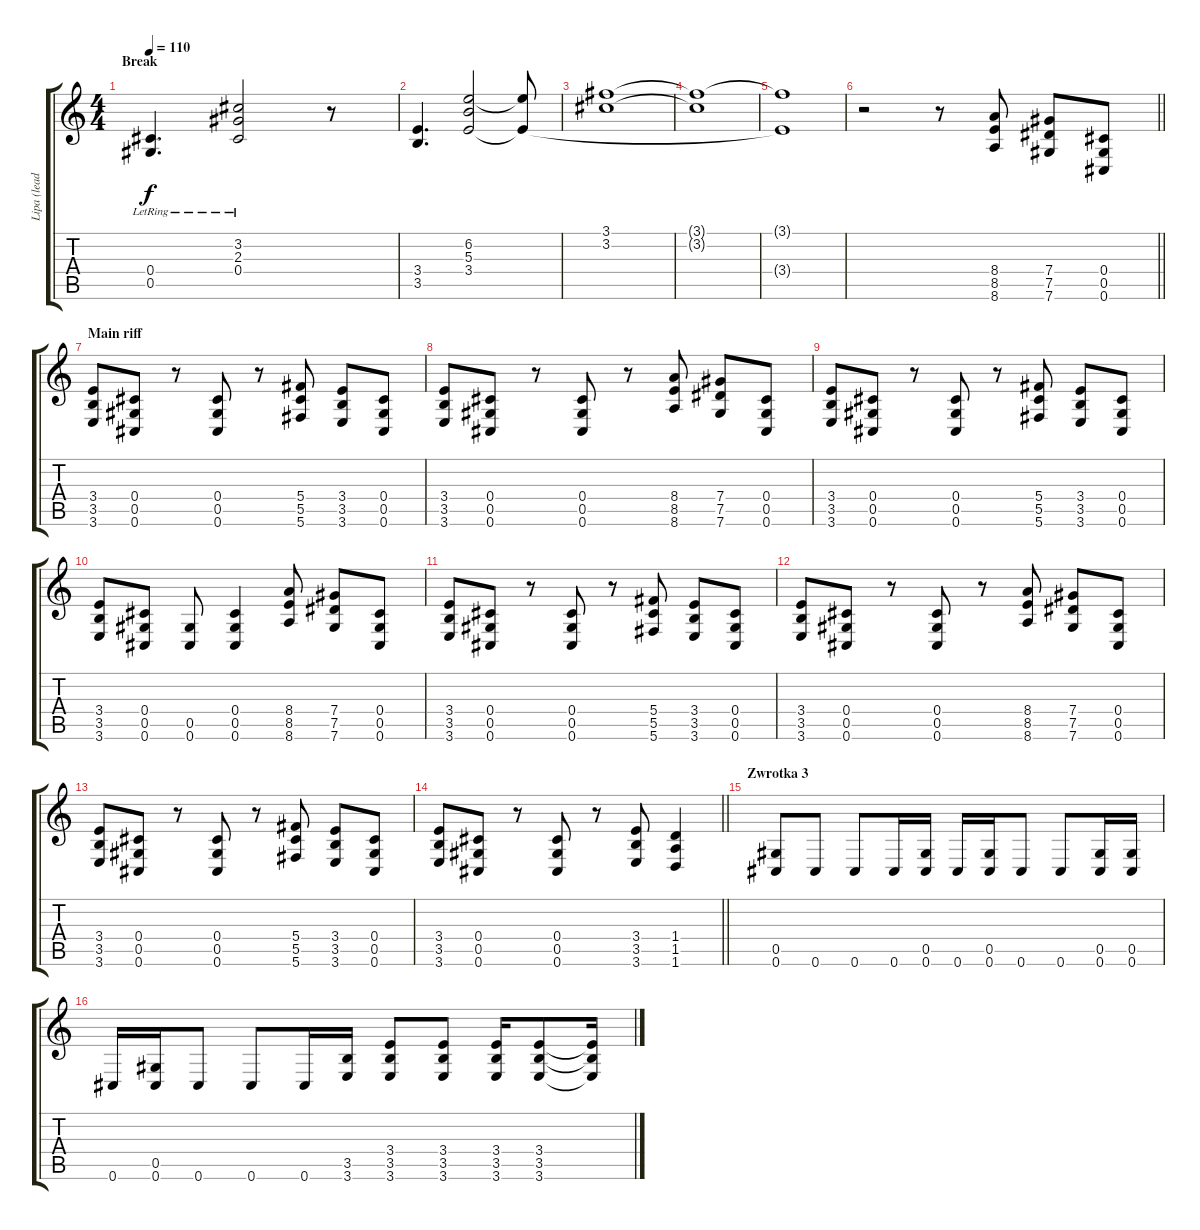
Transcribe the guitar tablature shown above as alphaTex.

\track ("Lipa (lead)" "Lipa (lead") {instrument overdrivenguitar}
\staff {score tabs}
\tuning (Eb4 Bb3 Gb3 Db3 Ab2 Db2) {hide}
\ts (4 4)
\section ("" "Break")
\tempo 110
\clef g2
\ks c
(0.4{lr} 0.5).4{d dy f} (3.2{lr} 2.3{lr} 0.4{lr}).2 r.8 |
(3.4 3.5).4{d} (6.2 5.3 3.4).2 (6.2{t} 3.4{t}).8 |
(3.1 3.2).1{volume 0} |
(3.1{t} 3.2{t}).1 |
(3.1{t} 3.4{t}).1 |
\barLineRight lightlight
r.2 r.8{volume 10} (8.4 8.5 8.6).8 (7.4 7.5 7.6).8 (0.4 0.5 0.6).8 |
\section ("" "Main riff")
(3.4 3.5 3.6).8 (0.4 0.5 0.6).8 r.8 (0.4 0.5 0.6).8 r.8 (5.4 5.5 5.6).8 (3.4 3.5 3.6).8 (0.4 0.5 0.6).8 |
(3.4 3.5 3.6).8 (0.4 0.5 0.6).8 r.8 (0.4 0.5 0.6).8 r.8 (8.4 8.5 8.6).8 (7.4 7.5 7.6).8 (0.4 0.5 0.6).8 |
(3.4 3.5 3.6).8 (0.4 0.5 0.6).8 r.8 (0.4 0.5 0.6).8 r.8 (5.4 5.5 5.6).8 (3.4 3.5 3.6).8 (0.4 0.5 0.6).8 |
(3.4 3.5 3.6).8 (0.4 0.5 0.6).8 (0.5 0.6).8 (0.4 0.5 0.6).4 (8.4 8.5 8.6).8 (7.4 7.5 7.6).8 (0.4 0.5 0.6).8 |
(3.4 3.5 3.6).8 (0.4 0.5 0.6).8 r.8 (0.4 0.5 0.6).8 r.8 (5.4 5.5 5.6).8 (3.4 3.5 3.6).8 (0.4 0.5 0.6).8 |
(3.4 3.5 3.6).8 (0.4 0.5 0.6).8 r.8 (0.4 0.5 0.6).8 r.8 (8.4 8.5 8.6).8 (7.4 7.5 7.6).8 (0.4 0.5 0.6).8 |
(3.4 3.5 3.6).8 (0.4 0.5 0.6).8 r.8 (0.4 0.5 0.6).8 r.8 (5.4 5.5 5.6).8 (3.4 3.5 3.6).8 (0.4 0.5 0.6).8 |
\barLineRight lightlight
(3.4 3.5 3.6).8 (0.4 0.5 0.6).8 r.8 (0.4 0.5 0.6).8 r.8 (3.4 3.5 3.6).8 (1.4 1.5 1.6).4 |
\section ("" "Zwrotka 3")
(0.5 0.6).8 0.6.8 0.6.8 0.6.16 (0.5 0.6).16 0.6.16 (0.5 0.6).16 0.6.8 0.6.8 (0.5 0.6).16 (0.5 0.6).16 |
0.6.16 (0.5 0.6).16 0.6.8 0.6.8 0.6.16 (3.5 3.6).16 (3.4 3.5 3.6).8 (3.4 3.5 3.6).8 (3.4 3.5 3.6).16 (3.4 3.5 3.6).8 (3.4{t} 3.5{t} 3.6{t}).16
